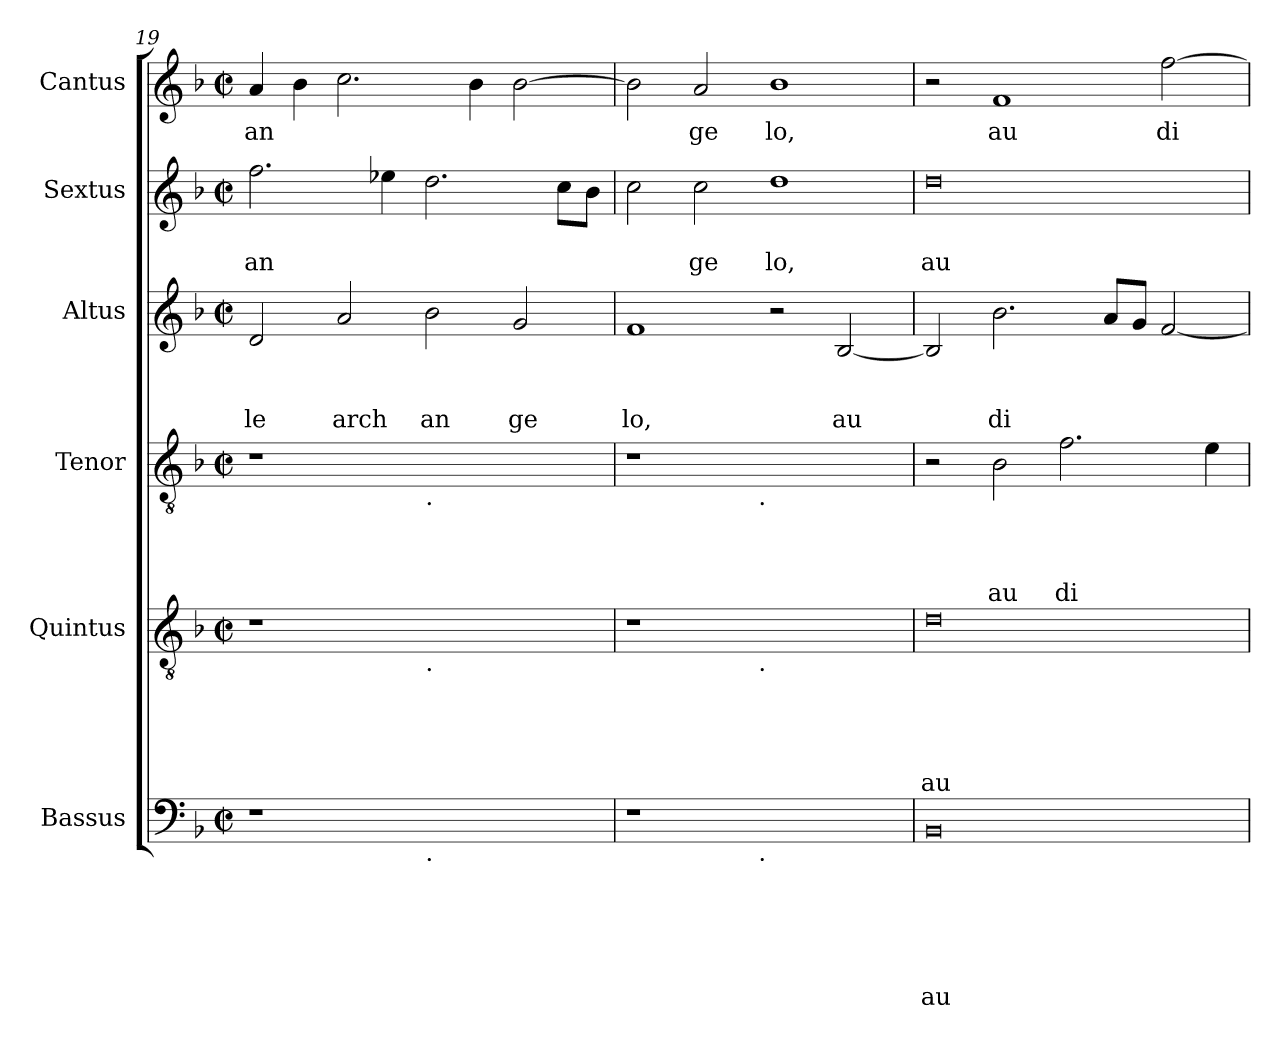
**kern	**text	**text	**text	**text	**text	**text	**kern	**text	**text	**text	**text	**text	**kern	**text	**text	**text	**text	**kern	**text	**text	**text	**kern	**text	**text	**kern	**text
*part6	*part6	*part6	*part6	*part6	*part6	*part6	*part5	*part5	*part5	*part5	*part5	*part5	*part4	*part4	*part4	*part4	*part4	*part3	*part3	*part3	*part3	*part2	*part2	*part2	*part1	*part1
*staff6	*staff6	*staff6	*staff6	*staff6	*staff6	*staff6	*staff5	*staff5	*staff5	*staff5	*staff5	*staff5	*staff4	*staff4	*staff4	*staff4	*staff4	*staff3	*staff3	*staff3	*staff3	*staff2	*staff2	*staff2	*staff1	*staff1
*I"Bassus	*	*	*	*	*	*	*I"Quintus	*	*	*	*	*	*I"Tenor	*	*	*	*	*I"Altus	*	*	*	*I"Sextus	*	*	*I"Cantus	*
*clefF4	*	*	*	*	*	*	*clefGv2	*	*	*	*	*	*clefGv2	*	*	*	*	*clefG2	*	*	*	*clefG2	*	*	*clefG2	*
*k[b-]	*	*	*	*	*	*	*k[b-]	*	*	*	*	*	*k[b-]	*	*	*	*	*k[b-]	*	*	*	*k[b-]	*	*	*k[b-]	*
*F:	*	*	*	*	*	*	*F:	*	*	*	*	*	*F:	*	*	*	*	*F:	*	*	*	*F:	*	*	*F:	*
*M2/2	*	*	*	*	*	*	*M2/2	*	*	*	*	*	*M2/2	*	*	*	*	*M2/2	*	*	*	*M2/2	*	*	*M2/2	*
*met(c|)	*	*	*	*	*	*	*met(c|)	*	*	*	*	*	*met(c|)	*	*	*	*	*met(c|)	*	*	*	*met(c|)	*	*	*met(c|)	*
=19	=19	=19	=19	=19	=19	=19	=19	=19	=19	=19	=19	=19	=19	=19	=19	=19	=19	=19	=19	=19	=19	=19	=19	=19	=19	=19
!	!	!	!	!	!	!	!	!	!	!	!	!	!	!	!	!	!	!	!	!	!LO:LY:b	!	!	!LO:LY:b	!	!LO:LY:b
1r	.	.	.	.	.	.	1r	.	.	.	.	.	1r	.	.	.	.	2d/	.	.	le	2.ff\	.	an	4a/	an
.	.	.	.	.	.	.	.	.	.	.	.	.	.	.	.	.	.	.	.	.	.	.	.	.	4b-\	.
!	!	!	!	!	!	!	!	!	!	!	!	!	!	!	!	!	!	!	!	!	!LO:LY:b	!	!	!	!	!
.	.	.	.	.	.	.	.	.	.	.	.	.	.	.	.	.	.	2a/	.	.	arch	.	.	.	2.cc\	.
.	.	.	.	.	.	.	.	.	.	.	.	.	.	.	.	.	.	.	.	.	.	4ee-\	.	.	.	.
!	!	!	!	!	!	!	!	!	!	!	!	!	!LO:TX:b:t=.	!	!	!	!	!	!	!	!	!	!	!	!	!
!	!	!	!	!	!	!	!LO:TX:b:t=.	!	!	!	!	!	!	!	!	!	!	!	!	!	!	!	!	!	!	!
!LO:TX:b:t=.	!	!	!	!	!	!	!	!	!	!	!	!	!	!	!	!	!	!	!	!	!	!	!	!	!	!
!	!	!	!	!	!	!	!	!	!	!	!	!	!	!	!	!	!	!	!	!	!LO:LY:b	!	!	!	!	!
1ryy	.	.	.	.	.	.	1ryy	.	.	.	.	.	1ryy	.	.	.	.	2b-\	.	.	an	2.dd\	.	.	.	.
.	.	.	.	.	.	.	.	.	.	.	.	.	.	.	.	.	.	.	.	.	.	.	.	.	4b-\	.
!	!	!	!	!	!	!	!	!	!	!	!	!	!	!	!	!	!	!	!	!	!LO:LY:b	!	!	!	!	!
.	.	.	.	.	.	.	.	.	.	.	.	.	.	.	.	.	.	2g/	.	.	ge	.	.	.	[>2b-\	.
.	.	.	.	.	.	.	.	.	.	.	.	.	.	.	.	.	.	.	.	.	.	8cc\L	.	.	.	.
.	.	.	.	.	.	.	.	.	.	.	.	.	.	.	.	.	.	.	.	.	.	8b-\J	.	.	.	.
=20	=20	=20	=20	=20	=20	=20	=20	=20	=20	=20	=20	=20	=20	=20	=20	=20	=20	=20	=20	=20	=20	=20	=20	=20	=20	=20
!	!	!	!	!	!	!	!	!	!	!	!	!	!	!	!	!	!	!	!	!	!LO:LY:b	!	!	!	!	!
*^	*	*	*	*	*	*	*^	*	*	*	*	*	*^	*	*	*	*	*	*	*	*	*	*	*	*	*
1r	2ryy	.	.	.	.	.	.	1r	2ryy	.	.	.	.	.	1r	2ryy	.	.	.	.	1f	.	.	lo,	2cc\	.	.	2b-\]	.
!	!	!	!	!	!	!	!	!	!	!	!	!	!	!	!	!	!	!	!	!	!	!	!	!	!	!	!LO:LY:b	!	!LO:LY:b
.	4...ryy	.	.	.	.	.	.	.	4...ryy	.	.	.	.	.	.	4...ryy	.	.	.	.	.	.	.	.	2cc\	.	ge	2a/	ge
!	!	!	!	!	!	!	!	!	!	!	!	!	!	!	!	!LO:TX:b:t=.	!	!	!	!	!	!	!	!	!	!	!	!	!
!	!	!	!	!	!	!	!	!	!LO:TX:b:t=.	!	!	!	!	!	!	!	!	!	!	!	!	!	!	!	!	!	!	!	!
!	!LO:TX:b:t=.	!	!	!	!	!	!	!	!	!	!	!	!	!	!	!	!	!	!	!	!	!	!	!	!	!	!	!	!
.	1ryy	.	.	.	.	.	.	.	1ryy	.	.	.	.	.	.	1ryy	.	.	.	.	.	.	.	.	.	.	.	.	.
!	!	!	!	!	!	!	!	!	!	!	!	!	!	!	!	!	!	!	!	!	!	!	!	!	!	!	!LO:LY:b	!	!LO:LY:b
1ryy	.	.	.	.	.	.	.	1ryy	.	.	.	.	.	.	1ryy	.	.	.	.	.	2r	.	.	.	1dd	.	lo,	1b-	lo,
!	!	!	!	!	!	!	!	!	!	!	!	!	!	!	!	!	!	!	!	!	!	!	!	!LO:LY:b	!	!	!	!	!
.	.	.	.	.	.	.	.	.	.	.	.	.	.	.	.	.	.	.	.	.	[<2B-/	.	.	au	.	.	.	.	.
.	32ryy	.	.	.	.	.	.	.	32ryy	.	.	.	.	.	.	32ryy	.	.	.	.	.	.	.	.	.	.	.	.	.
!!LO:LB:g=z
=21	=21	=21	=21	=21	=21	=21	=21	=21	=21	=21	=21	=21	=21	=21	=21	=21	=21	=21	=21	=21	=21	=21	=21	=21	=21	=21	=21	=21	=21
!	!	!	!	!	!	!	!LO:LY:b	!	!	!	!	!	!	!LO:LY:b	!	!	!	!	!	!	!	!	!	!	!	!	!LO:LY:b	!	!
*v	*v	*	*	*	*	*	*	*	*	*	*	*	*	*	*v	*v	*	*	*	*	*	*	*	*	*	*	*	*	*
*	*	*	*	*	*	*	*v	*v	*	*	*	*	*	*	*	*	*	*	*	*	*	*	*	*	*	*	*
0BB-	.	.	.	.	.	au	0d	.	.	.	.	au	2r	.	.	.	.	2B-/]	.	.	.	0dd	.	au	2r	.
!	!	!	!	!	!	!	!	!	!	!	!	!	!	!	!	!	!LO:LY:b	!	!	!	!LO:LY:b	!	!	!	!	!LO:LY:b
.	.	.	.	.	.	.	.	.	.	.	.	.	2B-\	.	.	.	au	2.b-\	.	.	di	.	.	.	1f	au
!	!	!	!	!	!	!	!	!	!	!	!	!	!	!	!	!	!LO:LY:b	!	!	!	!	!	!	!	!	!
.	.	.	.	.	.	.	.	.	.	.	.	.	2.f\	.	.	.	di	.	.	.	.	.	.	.	.	.
.	.	.	.	.	.	.	.	.	.	.	.	.	.	.	.	.	.	8a/L	.	.	.	.	.	.	.	.
.	.	.	.	.	.	.	.	.	.	.	.	.	.	.	.	.	.	8g/J	.	.	.	.	.	.	.	.
!	!	!	!	!	!	!	!	!	!	!	!	!	!	!	!	!	!	!	!	!	!	!	!	!	!	!LO:LY:b
.	.	.	.	.	.	.	.	.	.	.	.	.	.	.	.	.	.	[<2f/	.	.	.	.	.	.	[>2ff\	di
.	.	.	.	.	.	.	.	.	.	.	.	.	4e\	.	.	.	.	.	.	.	.	.	.	.	.	.
=	=	=	=	=	=	=	=	=	=	=	=	=	=	=	=	=	=	=	=	=	=	=	=	=	=	=
*-	*-	*-	*-	*-	*-	*-	*-	*-	*-	*-	*-	*-	*-	*-	*-	*-	*-	*-	*-	*-	*-	*-	*-	*-	*-	*-
